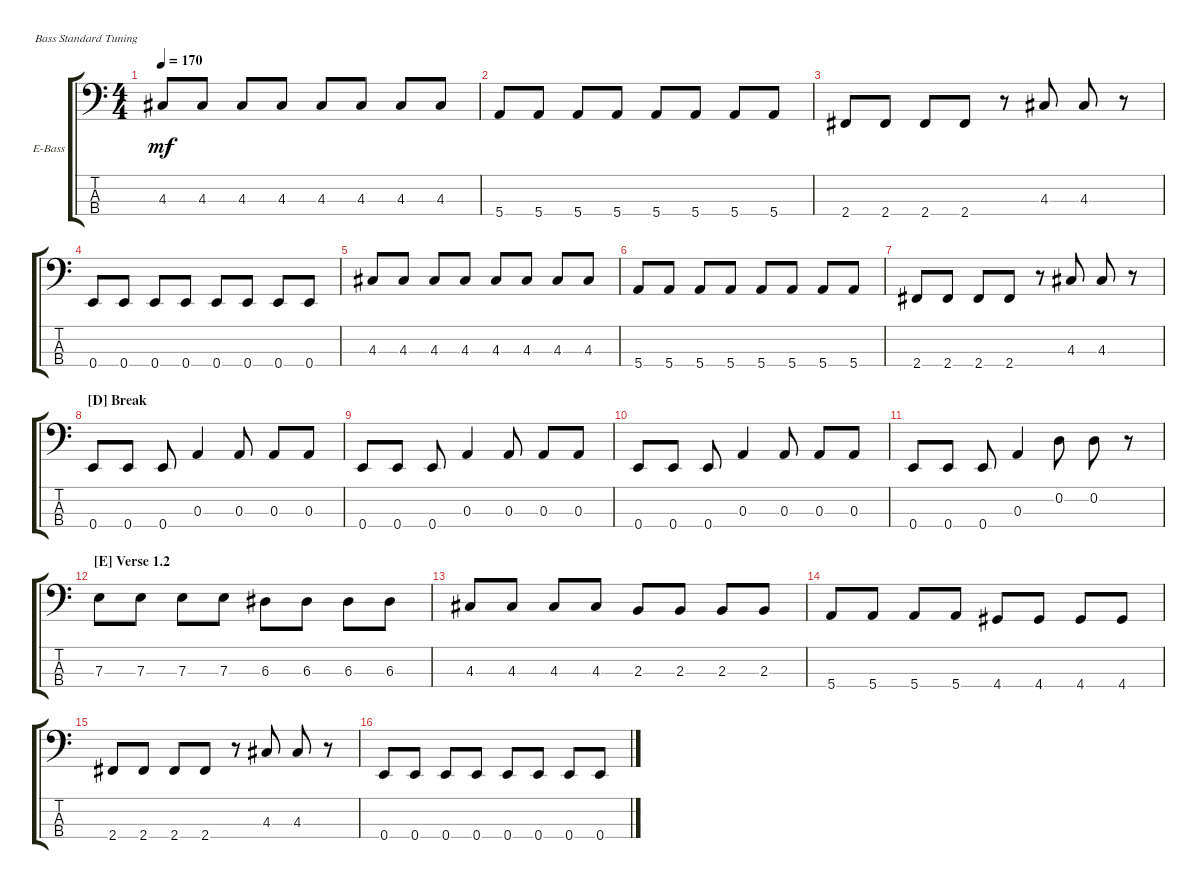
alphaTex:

\defaultSystemsLayout 4
\bracketExtendMode groupsimilarinstruments
\firstSystemTrackNameOrientation horizontal
\otherSystemsTrackNameOrientation horizontal
\track ("Electric Bass" "E-Bass") {instrument electricbassfinger}
\staff {score tabs}
\tuning (G2 D2 A1 E1)
\ts (4 4)
\tempo 170
\clef f4
\ks c
4.3.8{dy mf} 4.3.8 4.3.8 4.3.8 4.3.8 4.3.8 4.3.8 4.3.8 |
5.4.8 5.4.8 5.4.8 5.4.8 5.4.8 5.4.8 5.4.8 5.4.8 |
2.4.8 2.4.8 2.4.8 2.4.8 r.8 4.3.8 4.3.8 r.8 |
0.4.8 0.4.8 0.4.8 0.4.8 0.4.8 0.4.8 0.4.8 0.4.8 |
4.3.8 4.3.8 4.3.8 4.3.8 4.3.8 4.3.8 4.3.8 4.3.8 |
5.4.8 5.4.8 5.4.8 5.4.8 5.4.8 5.4.8 5.4.8 5.4.8 |
2.4.8 2.4.8 2.4.8 2.4.8 r.8 4.3.8 4.3.8 r.8 |
\section ("D" "Break")
0.4.8 0.4.8 0.4.8 0.3.4 0.3.8 0.3.8 0.3.8 |
0.4.8 0.4.8 0.4.8 0.3.4 0.3.8 0.3.8 0.3.8 |
0.4.8 0.4.8 0.4.8 0.3.4 0.3.8 0.3.8 0.3.8 |
0.4.8 0.4.8 0.4.8 0.3.4 0.2.8 0.2.8 r.8 |
\section ("E" "Verse 1.2")
7.3.8 7.3.8 7.3.8 7.3.8 6.3.8 6.3.8 6.3.8 6.3.8 |
4.3.8 4.3.8 4.3.8 4.3.8 2.3.8 2.3.8 2.3.8 2.3.8 |
5.4.8 5.4.8 5.4.8 5.4.8 4.4.8 4.4.8 4.4.8 4.4.8 |
2.4.8 2.4.8 2.4.8 2.4.8 r.8 4.3.8 4.3.8 r.8 |
0.4.8 0.4.8 0.4.8 0.4.8 0.4.8 0.4.8 0.4.8 0.4.8
